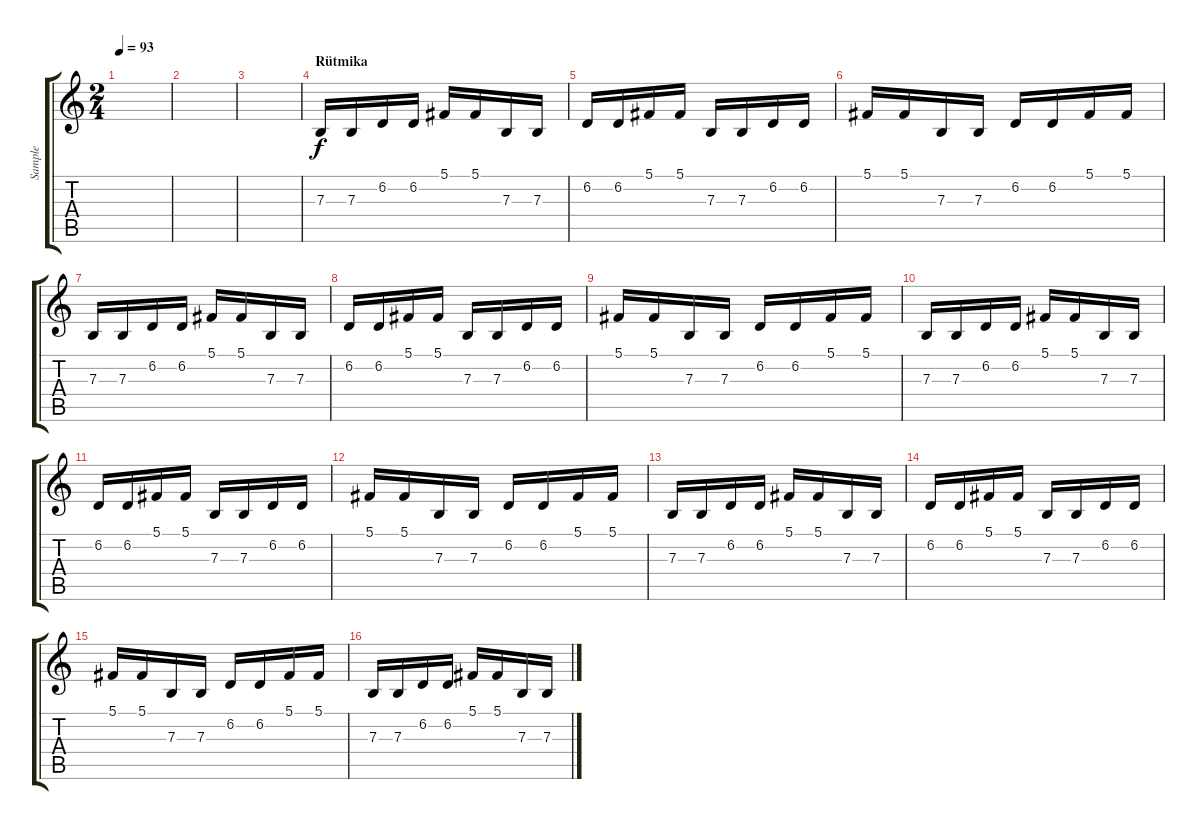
\track ("Sample" "Sample") {instrument lead8bassandlead}
\staff {score tabs}
\tuning (Db4 Ab3 E3 B2 Gb2 B1) {hide}
\ts (2 4)
\tempo 93
\clef g2
\ks c
|
|
|
\section ("" "Rütmika")
7.3.16 7.3.16 6.2.16 6.2.16 5.1.16 5.1.16 7.3.16 7.3.16 |
6.2.16 6.2.16 5.1.16 5.1.16 7.3.16 7.3.16 6.2.16 6.2.16 |
5.1.16 5.1.16 7.3.16 7.3.16 6.2.16 6.2.16 5.1.16 5.1.16 |
7.3.16 7.3.16 6.2.16 6.2.16 5.1.16 5.1.16 7.3.16 7.3.16 |
6.2.16 6.2.16 5.1.16 5.1.16 7.3.16 7.3.16 6.2.16 6.2.16 |
5.1.16 5.1.16 7.3.16 7.3.16 6.2.16 6.2.16 5.1.16 5.1.16 |
7.3.16 7.3.16 6.2.16 6.2.16 5.1.16 5.1.16 7.3.16 7.3.16 |
6.2.16 6.2.16 5.1.16 5.1.16 7.3.16 7.3.16 6.2.16 6.2.16 |
5.1.16 5.1.16 7.3.16 7.3.16 6.2.16 6.2.16 5.1.16 5.1.16 |
7.3.16 7.3.16 6.2.16 6.2.16 5.1.16 5.1.16 7.3.16 7.3.16 |
6.2.16 6.2.16 5.1.16 5.1.16 7.3.16 7.3.16 6.2.16 6.2.16 |
5.1.16 5.1.16 7.3.16 7.3.16 6.2.16 6.2.16 5.1.16 5.1.16 |
7.3.16 7.3.16 6.2.16 6.2.16 5.1.16 5.1.16 7.3.16 7.3.16
